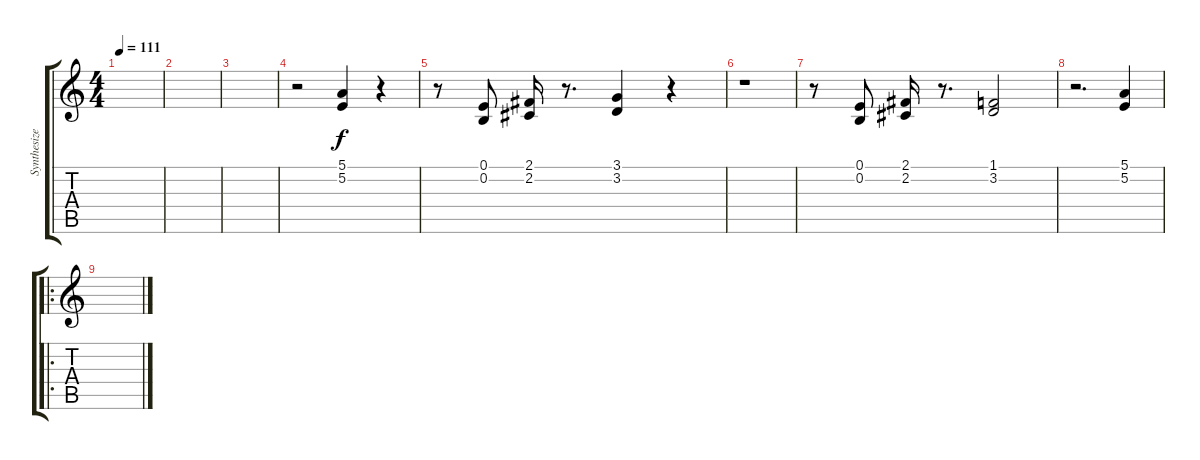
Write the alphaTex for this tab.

\track ("Synthesizer" "Synthesize") {instrument lead3calliope}
\staff {score tabs}
\tuning (E4 B3 G3 D3 A2 E2) {hide}
\ts (4 4)
\tempo 111
\clef g2
\ks c
|
|
|
r.2 (5.1 5.2).4 r.4 |
r.8 (0.1 0.2).8 (2.1 2.2).16 r.8{d} (3.1 3.2).4 r.4 |
r.1 |
r.8 (0.1 0.2).8 (2.1 2.2).16 r.8{d} (1.1 3.2).2 |
r.2{d} (5.1 5.2).4 |
\ro
